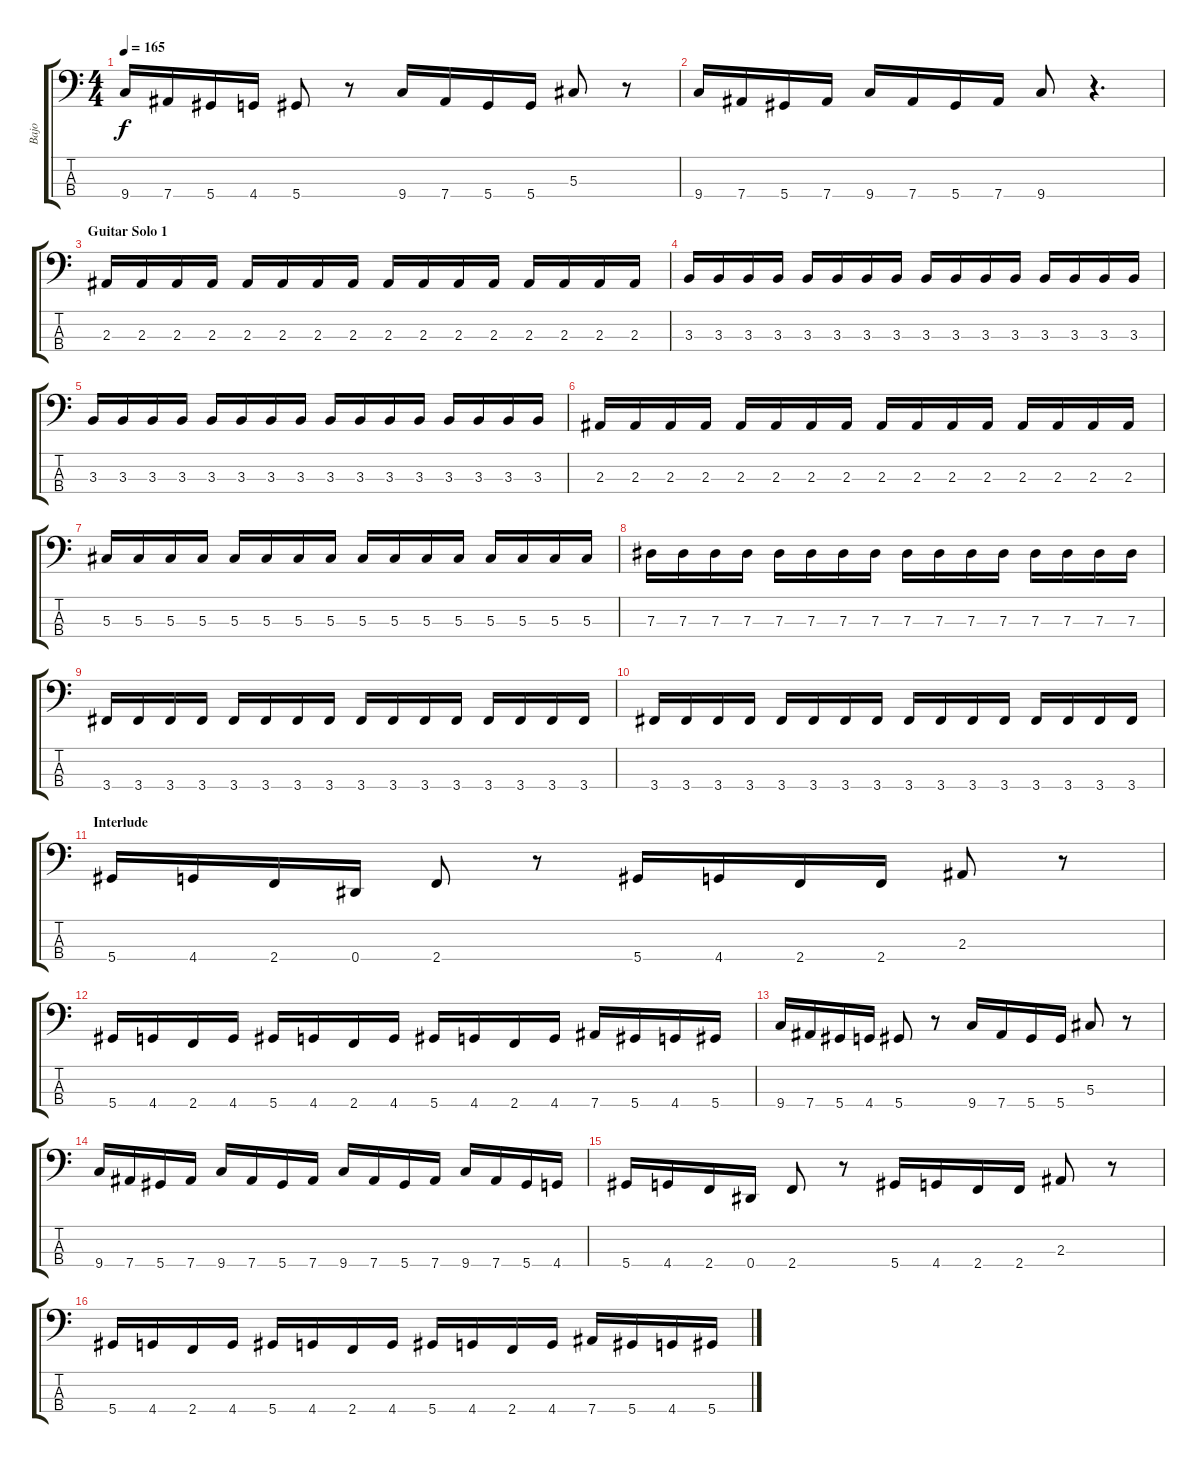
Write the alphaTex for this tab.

\track ("Bajo" "Bajo") {instrument electricbassfinger}
\staff {score tabs}
\tuning (Gb2 Db2 Ab1 Eb1) {hide}
\ts (4 4)
\tempo 165
\clef f4
\ks c
9.4.16{dy f} 7.4.16 5.4.16 4.4.16 5.4.8 r.8 9.4.16 7.4.16 5.4.16 5.4.16 5.3.8 r.8 |
9.4.16 7.4.16 5.4.16 7.4.16 9.4.16 7.4.16 5.4.16 7.4.16 9.4.8 r.4{d} |
\section ("" "Guitar Solo 1")
2.3.16 2.3.16 2.3.16 2.3.16 2.3.16 2.3.16 2.3.16 2.3.16 2.3.16 2.3.16 2.3.16 2.3.16 2.3.16 2.3.16 2.3.16 2.3.16 |
3.3.16 3.3.16 3.3.16 3.3.16 3.3.16 3.3.16 3.3.16 3.3.16 3.3.16 3.3.16 3.3.16 3.3.16 3.3.16 3.3.16 3.3.16 3.3.16 |
3.3.16 3.3.16 3.3.16 3.3.16 3.3.16 3.3.16 3.3.16 3.3.16 3.3.16 3.3.16 3.3.16 3.3.16 3.3.16 3.3.16 3.3.16 3.3.16 |
2.3.16 2.3.16 2.3.16 2.3.16 2.3.16 2.3.16 2.3.16 2.3.16 2.3.16 2.3.16 2.3.16 2.3.16 2.3.16 2.3.16 2.3.16 2.3.16 |
5.3.16 5.3.16 5.3.16 5.3.16 5.3.16 5.3.16 5.3.16 5.3.16 5.3.16 5.3.16 5.3.16 5.3.16 5.3.16 5.3.16 5.3.16 5.3.16 |
7.3.16 7.3.16 7.3.16 7.3.16 7.3.16 7.3.16 7.3.16 7.3.16 7.3.16 7.3.16 7.3.16 7.3.16 7.3.16 7.3.16 7.3.16 7.3.16 |
3.4.16 3.4.16 3.4.16 3.4.16 3.4.16 3.4.16 3.4.16 3.4.16 3.4.16 3.4.16 3.4.16 3.4.16 3.4.16 3.4.16 3.4.16 3.4.16 |
3.4.16 3.4.16 3.4.16 3.4.16 3.4.16 3.4.16 3.4.16 3.4.16 3.4.16 3.4.16 3.4.16 3.4.16 3.4.16 3.4.16 3.4.16 3.4.16 |
\section ("" "Interlude")
5.4.16 4.4.16 2.4.16 0.4.16 2.4.8 r.8 5.4.16 4.4.16 2.4.16 2.4.16 2.3.8 r.8 |
5.4.16 4.4.16 2.4.16 4.4.16 5.4.16 4.4.16 2.4.16 4.4.16 5.4.16 4.4.16 2.4.16 4.4.16 7.4.16 5.4.16 4.4.16 5.4.16 |
9.4.16 7.4.16 5.4.16 4.4.16 5.4.8 r.8 9.4.16 7.4.16 5.4.16 5.4.16 5.3.8 r.8 |
9.4.16 7.4.16 5.4.16 7.4.16 9.4.16 7.4.16 5.4.16 7.4.16 9.4.16 7.4.16 5.4.16 7.4.16 9.4.16 7.4.16 5.4.16 4.4.16 |
5.4.16 4.4.16 2.4.16 0.4.16 2.4.8 r.8 5.4.16 4.4.16 2.4.16 2.4.16 2.3.8 r.8 |
5.4.16 4.4.16 2.4.16 4.4.16 5.4.16 4.4.16 2.4.16 4.4.16 5.4.16 4.4.16 2.4.16 4.4.16 7.4.16 5.4.16 4.4.16 5.4.16
